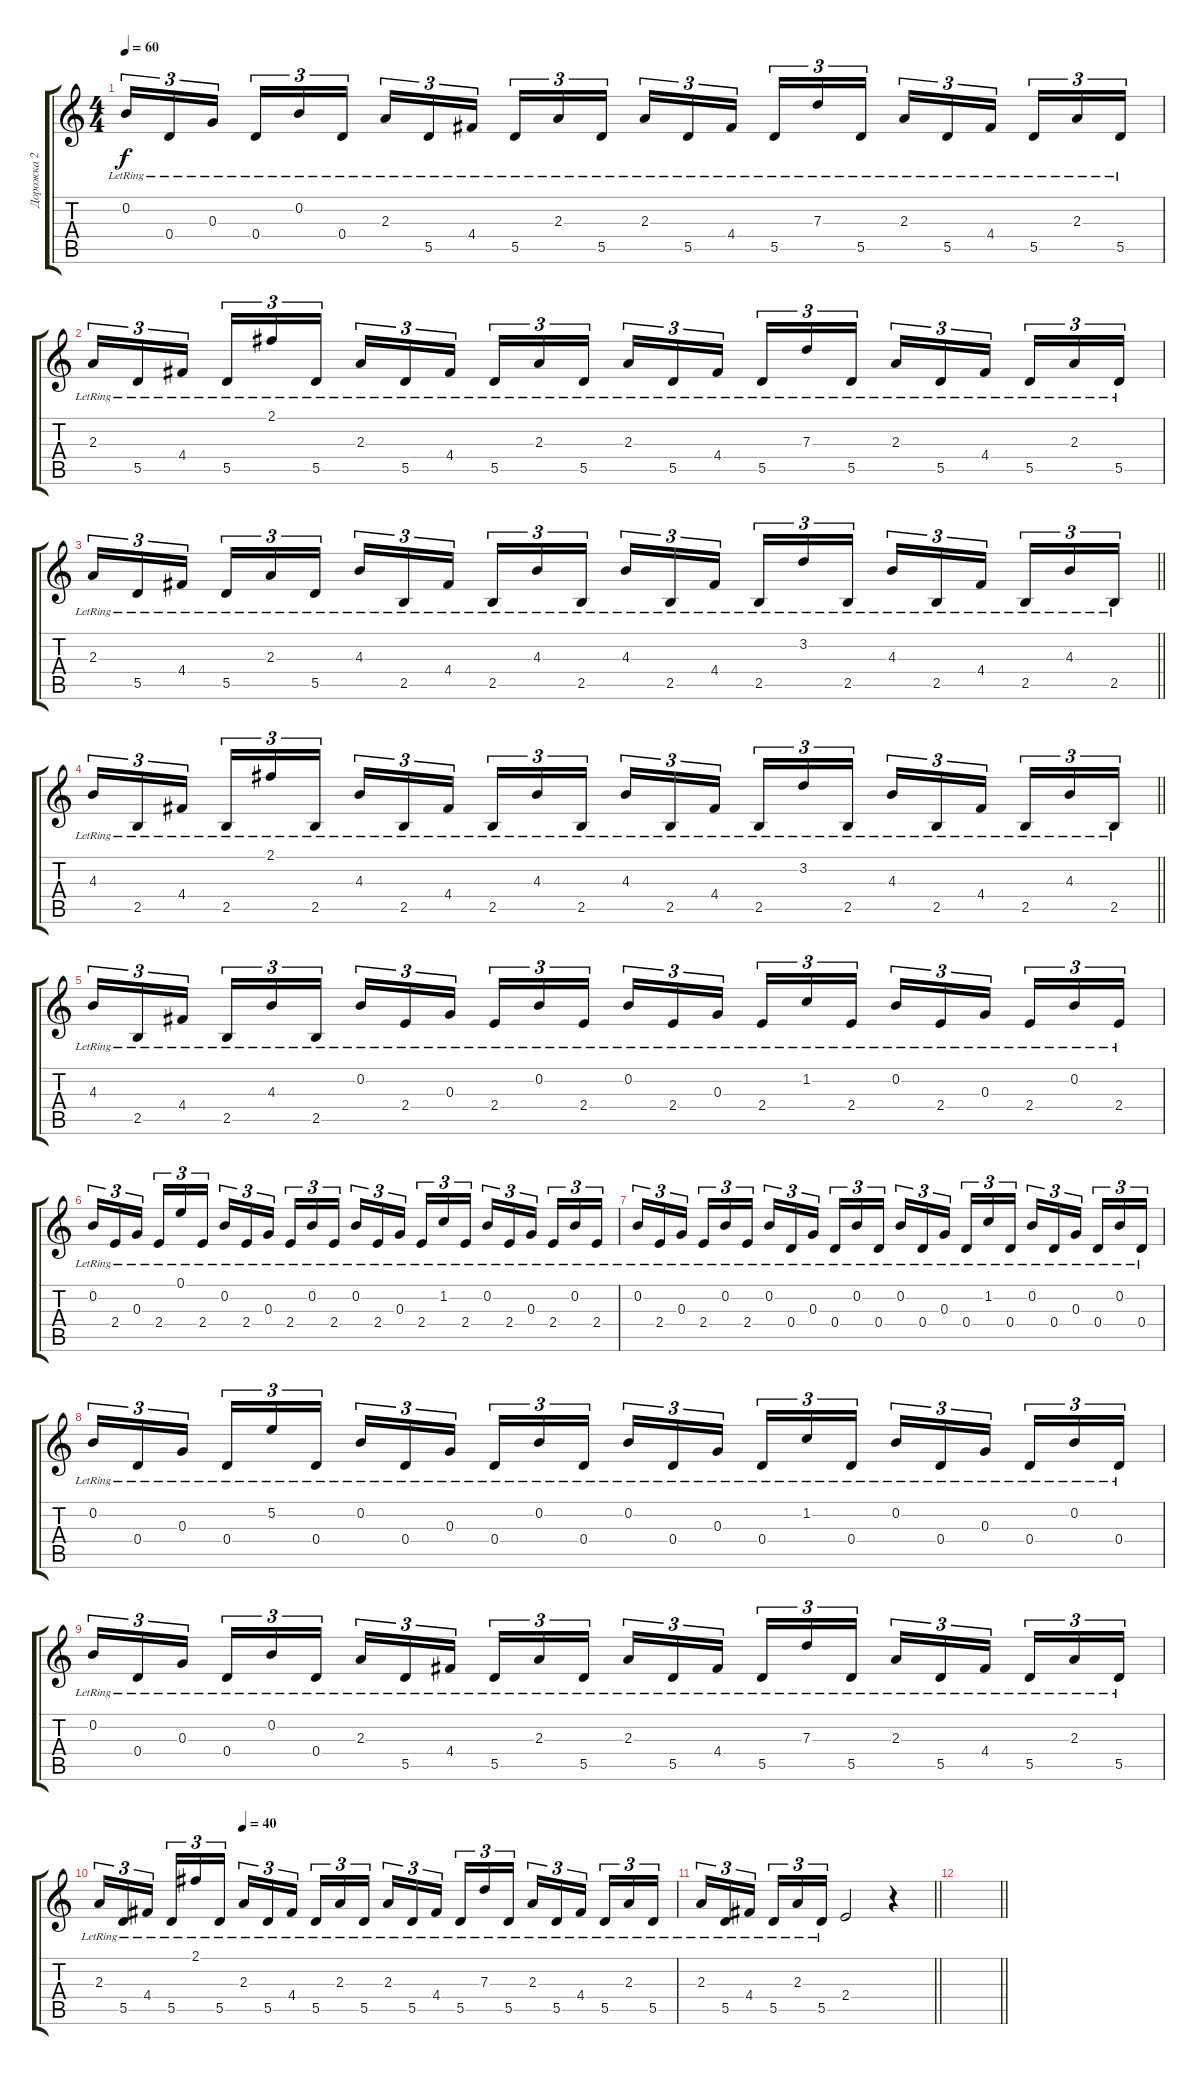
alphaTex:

\track ("Дорожка 2" "Дорожка 2") {instrument acousticguitarsteel}
\staff {score tabs}
\tuning (E4 B3 G3 D3 A2 E2) {hide}
\ts (4 4)
\tempo 60
\clef g2
\ks c
0.2{lr}.16{tu (3 2) dy f} 0.4{lr}.16{tu (3 2)} 0.3{lr}.16{tu (3 2) beam splitsecondary} 0.4{lr}.16{tu (3 2)} 0.2{lr}.16{tu (3 2)} 0.4{lr}.16{tu (3 2)} 2.3{lr}.16{tu (3 2)} 5.5{lr}.16{tu (3 2)} 4.4{lr}.16{tu (3 2) beam splitsecondary} 5.5{lr}.16{tu (3 2)} 2.3{lr}.16{tu (3 2)} 5.5{lr}.16{tu (3 2)} 2.3{lr}.16{tu (3 2)} 5.5{lr}.16{tu (3 2)} 4.4{lr}.16{tu (3 2) beam splitsecondary} 5.5{lr}.16{tu (3 2)} 7.3{lr}.16{tu (3 2)} 5.5{lr}.16{tu (3 2)} 2.3{lr}.16{tu (3 2)} 5.5{lr}.16{tu (3 2)} 4.4{lr}.16{tu (3 2) beam splitsecondary} 5.5{lr}.16{tu (3 2)} 2.3{lr}.16{tu (3 2)} 5.5{lr}.16{tu (3 2)} |
2.3{lr}.16{tu (3 2)} 5.5{lr}.16{tu (3 2)} 4.4{lr}.16{tu (3 2) beam splitsecondary} 5.5{lr}.16{tu (3 2)} 2.1{lr}.16{tu (3 2)} 5.5{lr}.16{tu (3 2)} 2.3{lr}.16{tu (3 2)} 5.5{lr}.16{tu (3 2)} 4.4{lr}.16{tu (3 2) beam splitsecondary} 5.5{lr}.16{tu (3 2)} 2.3{lr}.16{tu (3 2)} 5.5{lr}.16{tu (3 2)} 2.3{lr}.16{tu (3 2)} 5.5{lr}.16{tu (3 2)} 4.4{lr}.16{tu (3 2) beam splitsecondary} 5.5{lr}.16{tu (3 2)} 7.3{lr}.16{tu (3 2)} 5.5{lr}.16{tu (3 2)} 2.3{lr}.16{tu (3 2)} 5.5{lr}.16{tu (3 2)} 4.4{lr}.16{tu (3 2) beam splitsecondary} 5.5{lr}.16{tu (3 2)} 2.3{lr}.16{tu (3 2)} 5.5{lr}.16{tu (3 2)} |
\barLineRight lightlight
2.3{lr}.16{tu (3 2)} 5.5{lr}.16{tu (3 2)} 4.4{lr}.16{tu (3 2) beam splitsecondary} 5.5{lr}.16{tu (3 2)} 2.3{lr}.16{tu (3 2)} 5.5{lr}.16{tu (3 2)} 4.3{lr}.16{tu (3 2)} 2.5{lr}.16{tu (3 2)} 4.4{lr}.16{tu (3 2) beam splitsecondary} 2.5{lr}.16{tu (3 2)} 4.3{lr}.16{tu (3 2)} 2.5{lr}.16{tu (3 2)} 4.3{lr}.16{tu (3 2)} 2.5{lr}.16{tu (3 2)} 4.4{lr}.16{tu (3 2) beam splitsecondary} 2.5{lr}.16{tu (3 2)} 3.2{lr}.16{tu (3 2)} 2.5{lr}.16{tu (3 2)} 4.3{lr}.16{tu (3 2)} 2.5{lr}.16{tu (3 2)} 4.4{lr}.16{tu (3 2) beam splitsecondary} 2.5{lr}.16{tu (3 2)} 4.3{lr}.16{tu (3 2)} 2.5{lr}.16{tu (3 2)} |
\barLineRight lightlight
4.3{lr}.16{tu (3 2)} 2.5{lr}.16{tu (3 2)} 4.4{lr}.16{tu (3 2) beam splitsecondary} 2.5{lr}.16{tu (3 2)} 2.1{lr}.16{tu (3 2)} 2.5{lr}.16{tu (3 2)} 4.3{lr}.16{tu (3 2)} 2.5{lr}.16{tu (3 2)} 4.4{lr}.16{tu (3 2) beam splitsecondary} 2.5{lr}.16{tu (3 2)} 4.3{lr}.16{tu (3 2)} 2.5{lr}.16{tu (3 2)} 4.3{lr}.16{tu (3 2)} 2.5{lr}.16{tu (3 2)} 4.4{lr}.16{tu (3 2) beam splitsecondary} 2.5{lr}.16{tu (3 2)} 3.2{lr}.16{tu (3 2)} 2.5{lr}.16{tu (3 2)} 4.3{lr}.16{tu (3 2)} 2.5{lr}.16{tu (3 2)} 4.4{lr}.16{tu (3 2) beam splitsecondary} 2.5{lr}.16{tu (3 2)} 4.3{lr}.16{tu (3 2)} 2.5{lr}.16{tu (3 2)} |
4.3{lr}.16{tu (3 2)} 2.5{lr}.16{tu (3 2)} 4.4{lr}.16{tu (3 2) beam splitsecondary} 2.5{lr}.16{tu (3 2)} 4.3{lr}.16{tu (3 2)} 2.5{lr}.16{tu (3 2)} 0.2{lr}.16{tu (3 2)} 2.4{lr}.16{tu (3 2)} 0.3{lr}.16{tu (3 2) beam splitsecondary} 2.4{lr}.16{tu (3 2)} 0.2{lr}.16{tu (3 2)} 2.4{lr}.16{tu (3 2)} 0.2{lr}.16{tu (3 2)} 2.4{lr}.16{tu (3 2)} 0.3{lr}.16{tu (3 2) beam splitsecondary} 2.4{lr}.16{tu (3 2)} 1.2{lr}.16{tu (3 2)} 2.4{lr}.16{tu (3 2)} 0.2{lr}.16{tu (3 2)} 2.4{lr}.16{tu (3 2)} 0.3{lr}.16{tu (3 2) beam splitsecondary} 2.4{lr}.16{tu (3 2)} 0.2{lr}.16{tu (3 2)} 2.4{lr}.16{tu (3 2)} |
0.2{lr}.16{tu (3 2)} 2.4{lr}.16{tu (3 2)} 0.3{lr}.16{tu (3 2) beam splitsecondary} 2.4{lr}.16{tu (3 2)} 0.1{lr}.16{tu (3 2)} 2.4{lr}.16{tu (3 2)} 0.2{lr}.16{tu (3 2)} 2.4{lr}.16{tu (3 2)} 0.3{lr}.16{tu (3 2) beam splitsecondary} 2.4{lr}.16{tu (3 2)} 0.2{lr}.16{tu (3 2)} 2.4{lr}.16{tu (3 2)} 0.2{lr}.16{tu (3 2)} 2.4{lr}.16{tu (3 2)} 0.3{lr}.16{tu (3 2) beam splitsecondary} 2.4{lr}.16{tu (3 2)} 1.2{lr}.16{tu (3 2)} 2.4{lr}.16{tu (3 2)} 0.2{lr}.16{tu (3 2)} 2.4{lr}.16{tu (3 2)} 0.3{lr}.16{tu (3 2) beam splitsecondary} 2.4{lr}.16{tu (3 2)} 0.2{lr}.16{tu (3 2)} 2.4{lr}.16{tu (3 2)} |
0.2{lr}.16{tu (3 2)} 2.4{lr}.16{tu (3 2)} 0.3{lr}.16{tu (3 2) beam splitsecondary} 2.4{lr}.16{tu (3 2)} 0.2{lr}.16{tu (3 2)} 2.4{lr}.16{tu (3 2)} 0.2{lr}.16{tu (3 2)} 0.4{lr}.16{tu (3 2)} 0.3{lr}.16{tu (3 2) beam splitsecondary} 0.4{lr}.16{tu (3 2)} 0.2{lr}.16{tu (3 2)} 0.4{lr}.16{tu (3 2)} 0.2{lr}.16{tu (3 2)} 0.4{lr}.16{tu (3 2)} 0.3{lr}.16{tu (3 2) beam splitsecondary} 0.4{lr}.16{tu (3 2)} 1.2{lr}.16{tu (3 2)} 0.4{lr}.16{tu (3 2)} 0.2{lr}.16{tu (3 2)} 0.4{lr}.16{tu (3 2)} 0.3{lr}.16{tu (3 2) beam splitsecondary} 0.4{lr}.16{tu (3 2)} 0.2{lr}.16{tu (3 2)} 0.4{lr}.16{tu (3 2)} |
0.2{lr}.16{tu (3 2)} 0.4{lr}.16{tu (3 2)} 0.3{lr}.16{tu (3 2) beam splitsecondary} 0.4{lr}.16{tu (3 2)} 5.2{lr}.16{tu (3 2)} 0.4{lr}.16{tu (3 2)} 0.2{lr}.16{tu (3 2)} 0.4{lr}.16{tu (3 2)} 0.3{lr}.16{tu (3 2) beam splitsecondary} 0.4{lr}.16{tu (3 2)} 0.2{lr}.16{tu (3 2)} 0.4{lr}.16{tu (3 2)} 0.2{lr}.16{tu (3 2)} 0.4{lr}.16{tu (3 2)} 0.3{lr}.16{tu (3 2) beam splitsecondary} 0.4{lr}.16{tu (3 2)} 1.2{lr}.16{tu (3 2)} 0.4{lr}.16{tu (3 2)} 0.2{lr}.16{tu (3 2)} 0.4{lr}.16{tu (3 2)} 0.3{lr}.16{tu (3 2) beam splitsecondary} 0.4{lr}.16{tu (3 2)} 0.2{lr}.16{tu (3 2)} 0.4{lr}.16{tu (3 2)} |
0.2{lr}.16{tu (3 2)} 0.4{lr}.16{tu (3 2)} 0.3{lr}.16{tu (3 2) beam splitsecondary} 0.4{lr}.16{tu (3 2)} 0.2{lr}.16{tu (3 2)} 0.4{lr}.16{tu (3 2)} 2.3{lr}.16{tu (3 2)} 5.5{lr}.16{tu (3 2)} 4.4{lr}.16{tu (3 2) beam splitsecondary} 5.5{lr}.16{tu (3 2)} 2.3{lr}.16{tu (3 2)} 5.5{lr}.16{tu (3 2)} 2.3{lr}.16{tu (3 2)} 5.5{lr}.16{tu (3 2)} 4.4{lr}.16{tu (3 2) beam splitsecondary} 5.5{lr}.16{tu (3 2)} 7.3{lr}.16{tu (3 2)} 5.5{lr}.16{tu (3 2)} 2.3{lr}.16{tu (3 2)} 5.5{lr}.16{tu (3 2)} 4.4{lr}.16{tu (3 2) beam splitsecondary} 5.5{lr}.16{tu (3 2)} 2.3{lr}.16{tu (3 2)} 5.5{lr}.16{tu (3 2)} |
\tempo (40 0.25)
2.3{lr}.16{tu (3 2)} 5.5{lr}.16{tu (3 2)} 4.4{lr}.16{tu (3 2) beam splitsecondary} 5.5{lr}.16{tu (3 2)} 2.1{lr}.16{tu (3 2)} 5.5{lr}.16{tu (3 2)} 2.3{lr}.16{tu (3 2)} 5.5{lr}.16{tu (3 2)} 4.4{lr}.16{tu (3 2) beam splitsecondary} 5.5{lr}.16{tu (3 2)} 2.3{lr}.16{tu (3 2)} 5.5{lr}.16{tu (3 2)} 2.3{lr}.16{tu (3 2)} 5.5{lr}.16{tu (3 2)} 4.4{lr}.16{tu (3 2) beam splitsecondary} 5.5{lr}.16{tu (3 2)} 7.3{lr}.16{tu (3 2)} 5.5{lr}.16{tu (3 2)} 2.3{lr}.16{tu (3 2)} 5.5{lr}.16{tu (3 2)} 4.4{lr}.16{tu (3 2) beam splitsecondary} 5.5{lr}.16{tu (3 2)} 2.3{lr}.16{tu (3 2)} 5.5{lr}.16{tu (3 2)} |
\barLineRight lightlight
2.3{lr}.16{tu (3 2)} 5.5{lr}.16{tu (3 2)} 4.4{lr}.16{tu (3 2) beam splitsecondary} 5.5{lr}.16{tu (3 2)} 2.3{lr}.16{tu (3 2)} 5.5{lr}.16{tu (3 2)} 2.4.2 r.4 |
\barLineRight lightlight
